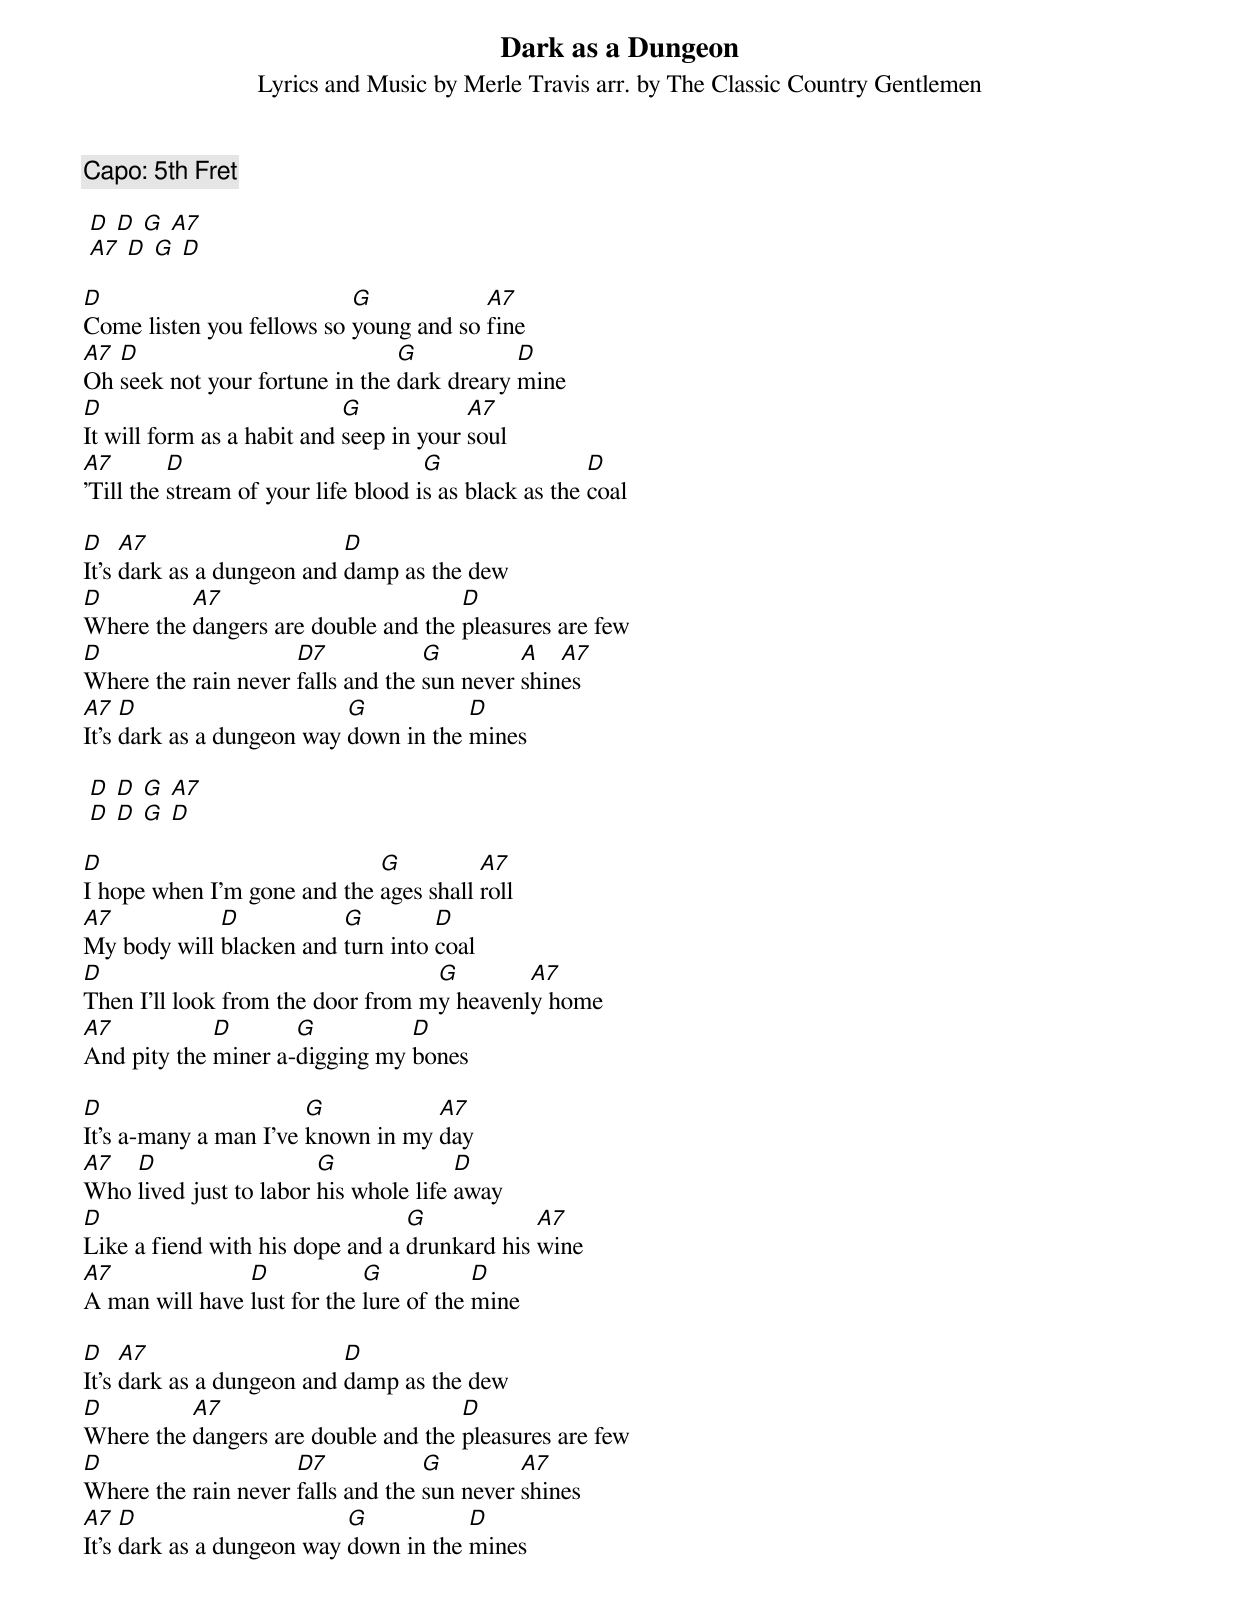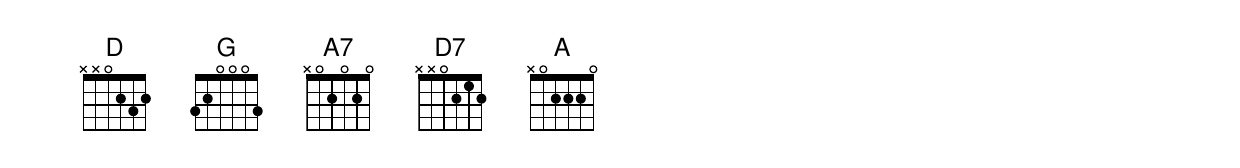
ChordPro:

{title: Dark as a Dungeon}
{subtitle: Lyrics and Music by Merle Travis arr. by The Classic Country Gentlemen}

{c:Capo: 5th Fret}

 [D] [D] [G] [A7]
 [A7] [D] [G] [D]

[D]Come listen you fellows so [G]young and so [A7]fine
[A7]Oh [D]seek not your fortune in the [G]dark dreary [D]mine
[D]It will form as a habit and [G]seep in your [A7]soul
[A7]'Till the [D]stream of your life blood i[G]s as black as the [D]coal

[D]It's [A7]dark as a dungeon and [D]damp as the dew
[D]Where the [A7]dangers are double and the [D]pleasures are few
[D]Where the rain never [D7]falls and the [G]sun never [A]shin[A7]es
[A7]It's [D]dark as a dungeon way [G]down in the [D]mines

 [D] [D] [G] [A7]
 [D] [D] [G] [D]

[D]I hope when I'm gone and the [G]ages shall [A7]roll
[A7]My body will [D]blacken and [G]turn into [D]coal
[D]Then I'll look from the door from m[G]y heavenl[A7]y home
[A7]And pity the [D]miner a-[G]digging my [D]bones

[D]It's a-many a man I've [G]known in my [A7]day
[A7]Who [D]lived just to labor [G]his whole life [D]away
[D]Like a fiend with his dope and a [G]drunkard his [A7]wine
[A7]A man will have [D]lust for the [G]lure of the [D]mine

[D]It's [A7]dark as a dungeon and [D]damp as the dew
[D]Where the [A7]dangers are double and the [D]pleasures are few
[D]Where the rain never [D7]falls and the [G]sun never [A7]shines
[A7]It's [D]dark as a dungeon way [G]down in the [D]mines
